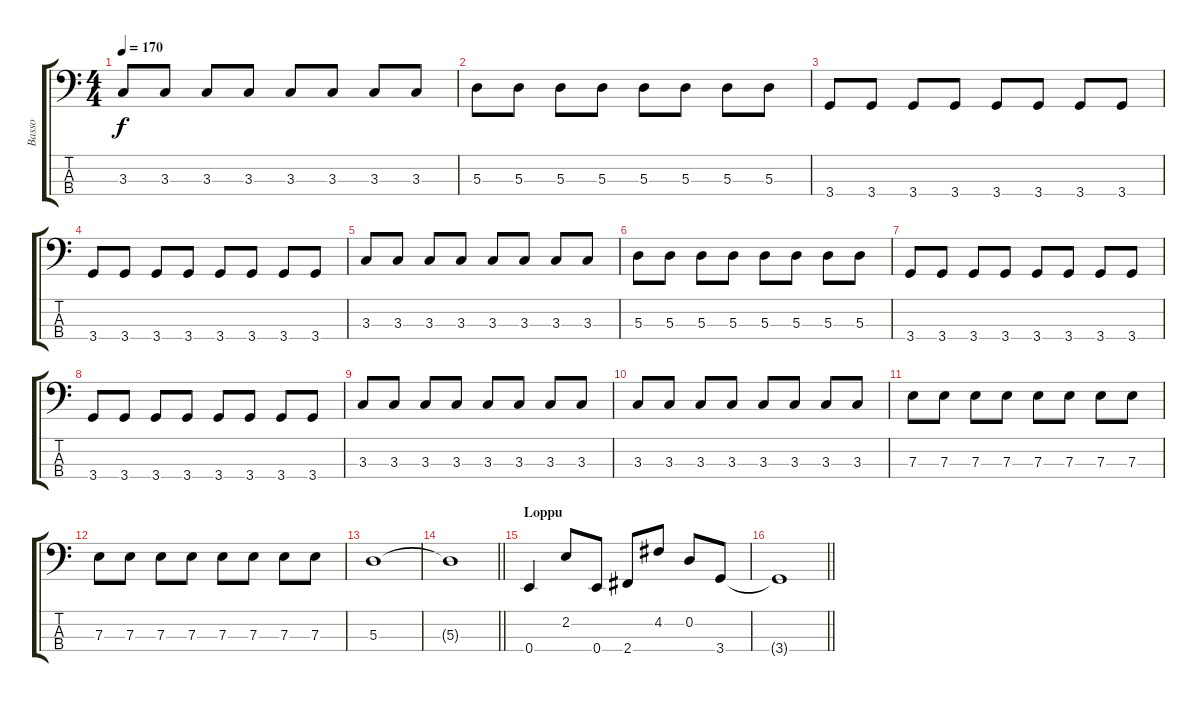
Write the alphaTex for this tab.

\track ("Basso" "Basso") {instrument electricbasspick}
\staff {score tabs}
\tuning (G2 D2 A1 E1) {hide}
\ts (4 4)
\tempo 170
\clef f4
\ks c
3.3.8{dy f} 3.3.8 3.3.8 3.3.8 3.3.8 3.3.8 3.3.8 3.3.8 |
5.3.8 5.3.8 5.3.8 5.3.8 5.3.8 5.3.8 5.3.8 5.3.8 |
3.4.8 3.4.8 3.4.8 3.4.8 3.4.8 3.4.8 3.4.8 3.4.8 |
3.4.8 3.4.8 3.4.8 3.4.8 3.4.8 3.4.8 3.4.8 3.4.8 |
3.3.8 3.3.8 3.3.8 3.3.8 3.3.8 3.3.8 3.3.8 3.3.8 |
5.3.8 5.3.8 5.3.8 5.3.8 5.3.8 5.3.8 5.3.8 5.3.8 |
3.4.8 3.4.8 3.4.8 3.4.8 3.4.8 3.4.8 3.4.8 3.4.8 |
3.4.8 3.4.8 3.4.8 3.4.8 3.4.8 3.4.8 3.4.8 3.4.8 |
3.3.8 3.3.8 3.3.8 3.3.8 3.3.8 3.3.8 3.3.8 3.3.8 |
3.3.8 3.3.8 3.3.8 3.3.8 3.3.8 3.3.8 3.3.8 3.3.8 |
7.3.8 7.3.8 7.3.8 7.3.8 7.3.8 7.3.8 7.3.8 7.3.8 |
7.3.8 7.3.8 7.3.8 7.3.8 7.3.8 7.3.8 7.3.8 7.3.8 |
5.3.1 |
\barLineRight lightlight
5.3{t}.1 |
\section ("" "Loppu")
0.4.4 2.2.8 0.4.8 2.4.8 4.2.8 0.2.8 3.4.8 |
\barLineRight lightlight
3.4{t}.1
